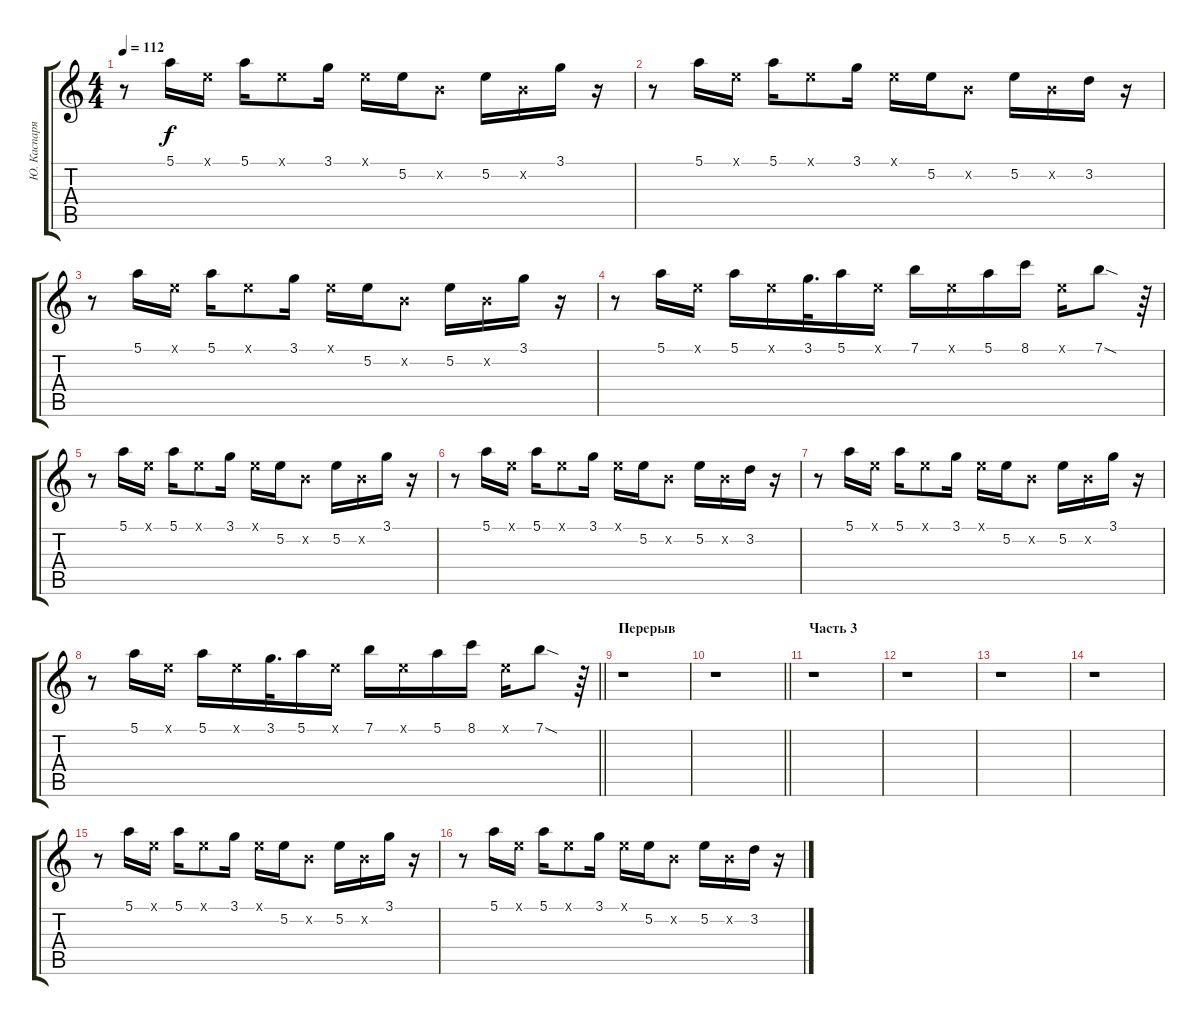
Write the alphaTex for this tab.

\track ("Ю. Каспарян (доп. гитара)" "Ю. Каспаря") {instrument overdrivenguitar}
\staff {score tabs}
\tuning (E4 B3 G3 D3 A2 E2) {hide}
\ts (4 4)
\tempo 112
\clef g2
\ks c
r.8{dy f} 5.1.16 0.1{x}.16 5.1.16 0.1{x}.8 3.1.16 0.1{x}.16 5.2.16 0.2{x}.8 5.2.16 0.2{x}.16 3.1.16 r.16 |
r.8 5.1.16 0.1{x}.16 5.1.16 0.1{x}.8 3.1.16 0.1{x}.16 5.2.16 0.2{x}.8 5.2.16 0.2{x}.16 3.2.16 r.16 |
r.8 5.1.16 0.1{x}.16 5.1.16 0.1{x}.8 3.1.16 0.1{x}.16 5.2.16 0.2{x}.8 5.2.16 0.2{x}.16 3.1.16 r.16 |
r.8 5.1.16 0.1{x}.16 5.1.16 0.1{x}.16 3.1.32{d} 5.1.16 0.1{x}.16 7.1.16 0.1{x}.16 5.1.16 8.1.16 0.1{x}.16 7.1{sod}.8 r.64 |
r.8 5.1.16 0.1{x}.16 5.1.16 0.1{x}.8 3.1.16 0.1{x}.16 5.2.16 0.2{x}.8 5.2.16 0.2{x}.16 3.1.16 r.16 |
r.8 5.1.16 0.1{x}.16 5.1.16 0.1{x}.8 3.1.16 0.1{x}.16 5.2.16 0.2{x}.8 5.2.16 0.2{x}.16 3.2.16 r.16 |
r.8 5.1.16 0.1{x}.16 5.1.16 0.1{x}.8 3.1.16 0.1{x}.16 5.2.16 0.2{x}.8 5.2.16 0.2{x}.16 3.1.16 r.16 |
\barLineRight lightlight
r.8 5.1.16 0.1{x}.16 5.1.16 0.1{x}.16 3.1.32{d} 5.1.16 0.1{x}.16 7.1.16 0.1{x}.16 5.1.16 8.1.16 0.1{x}.16 7.1{sod}.8 r.64 |
\section ("" "Перерыв")
r.1 |
\barLineRight lightlight
r.1 |
\section ("" "Часть 3")
r.1 |
r.1 |
r.1 |
r.1 |
r.8 5.1.16 0.1{x}.16 5.1.16 0.1{x}.8 3.1.16 0.1{x}.16 5.2.16 0.2{x}.8 5.2.16 0.2{x}.16 3.1.16 r.16 |
r.8 5.1.16 0.1{x}.16 5.1.16 0.1{x}.8 3.1.16 0.1{x}.16 5.2.16 0.2{x}.8 5.2.16 0.2{x}.16 3.2.16 r.16
